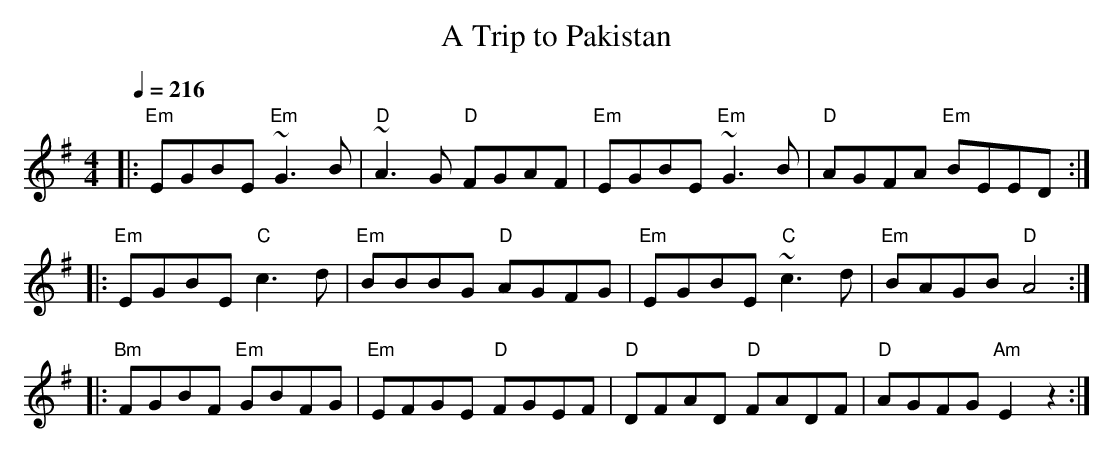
X:1
T:Trip to Pakistan, A
M:4/4
L:1/8
Q:1/4=216
K:EMin
|:"Em"EGBE "Em"~G3B|"D"~A3G "D"FGAF|"Em"EGBE "Em"~G3B|"D"AGFA "Em"BEED:|
|:"Em"EGBE "C"c3d|"Em"BBBG "D"AGFG|"Em"EGBE "C"~c3d|"Em"BAGB "D"A4:|
|:"Bm"FGBF "Em"GBFG|"Em"EFGE "D"FGEF|"D"DFAD "D"FADF|"D"AGFG "Am"E2z2:|
